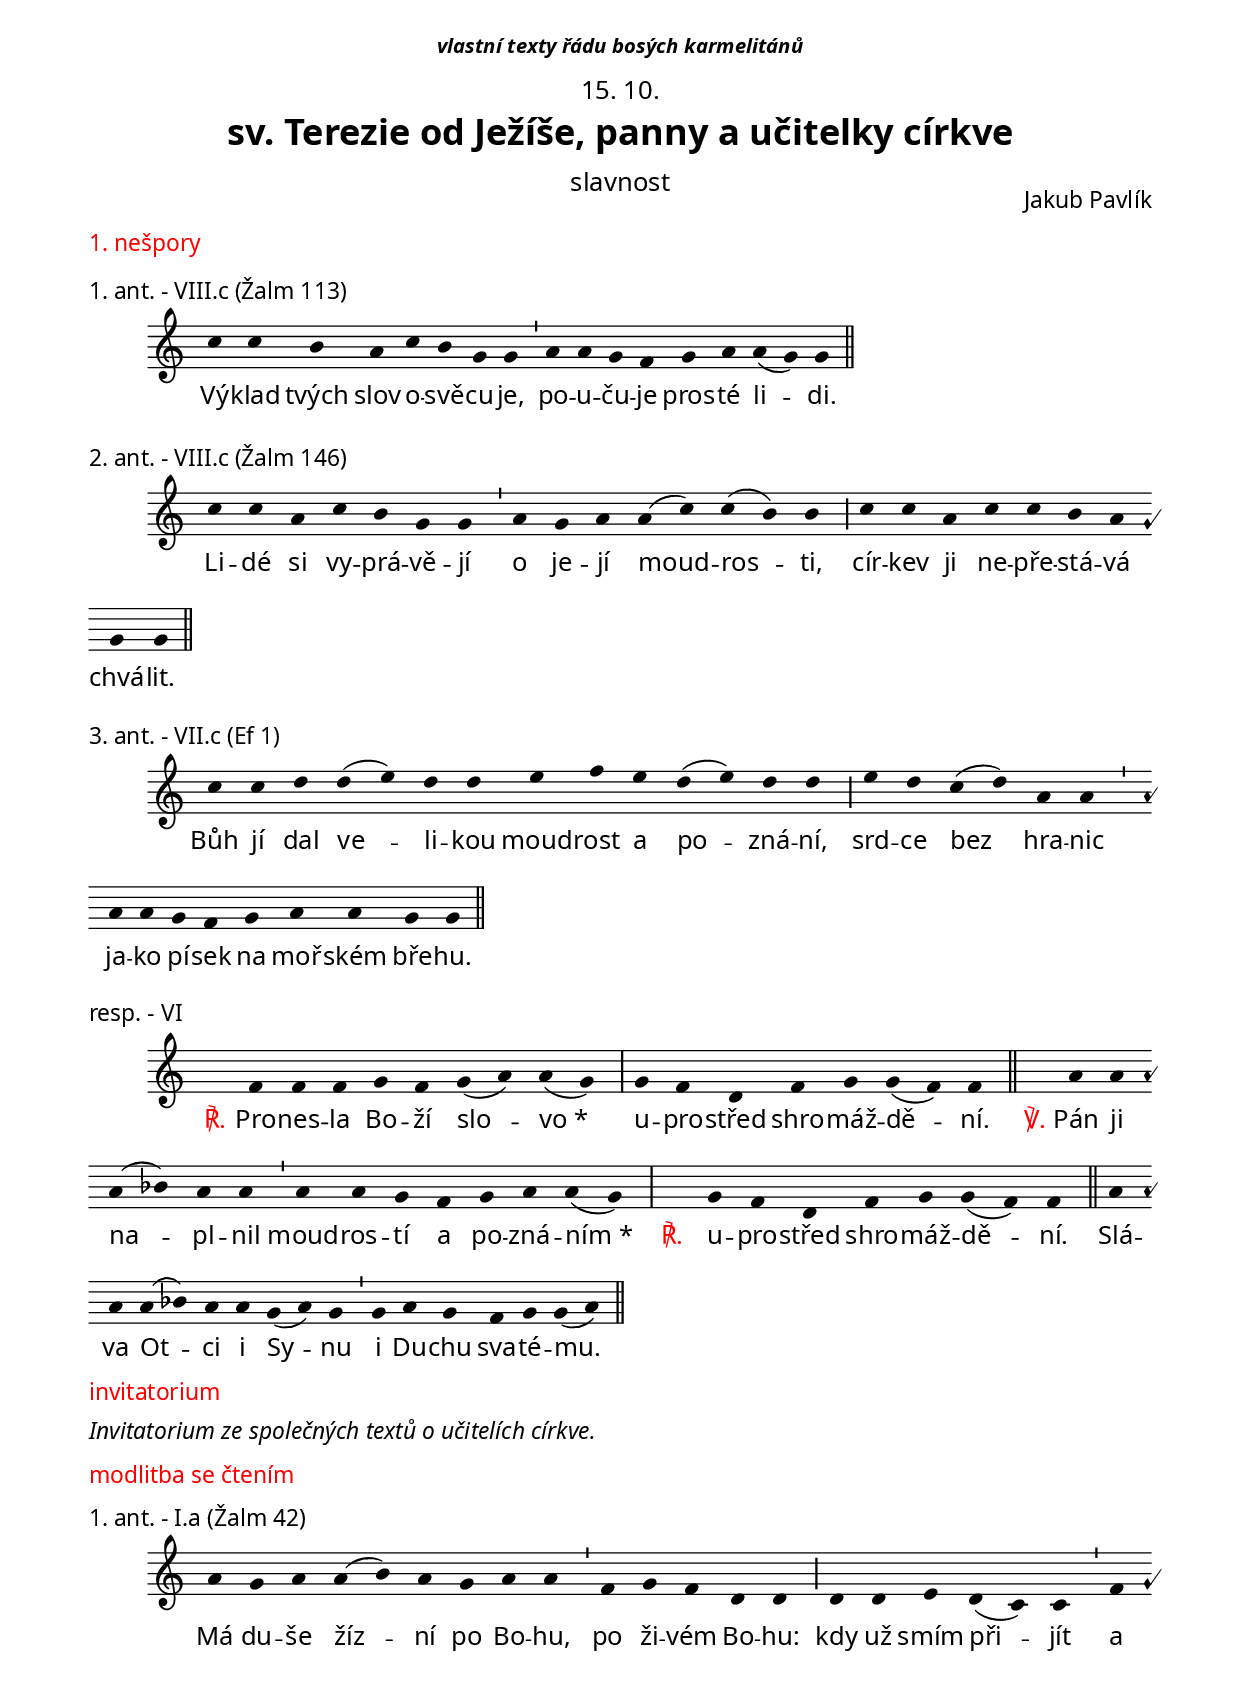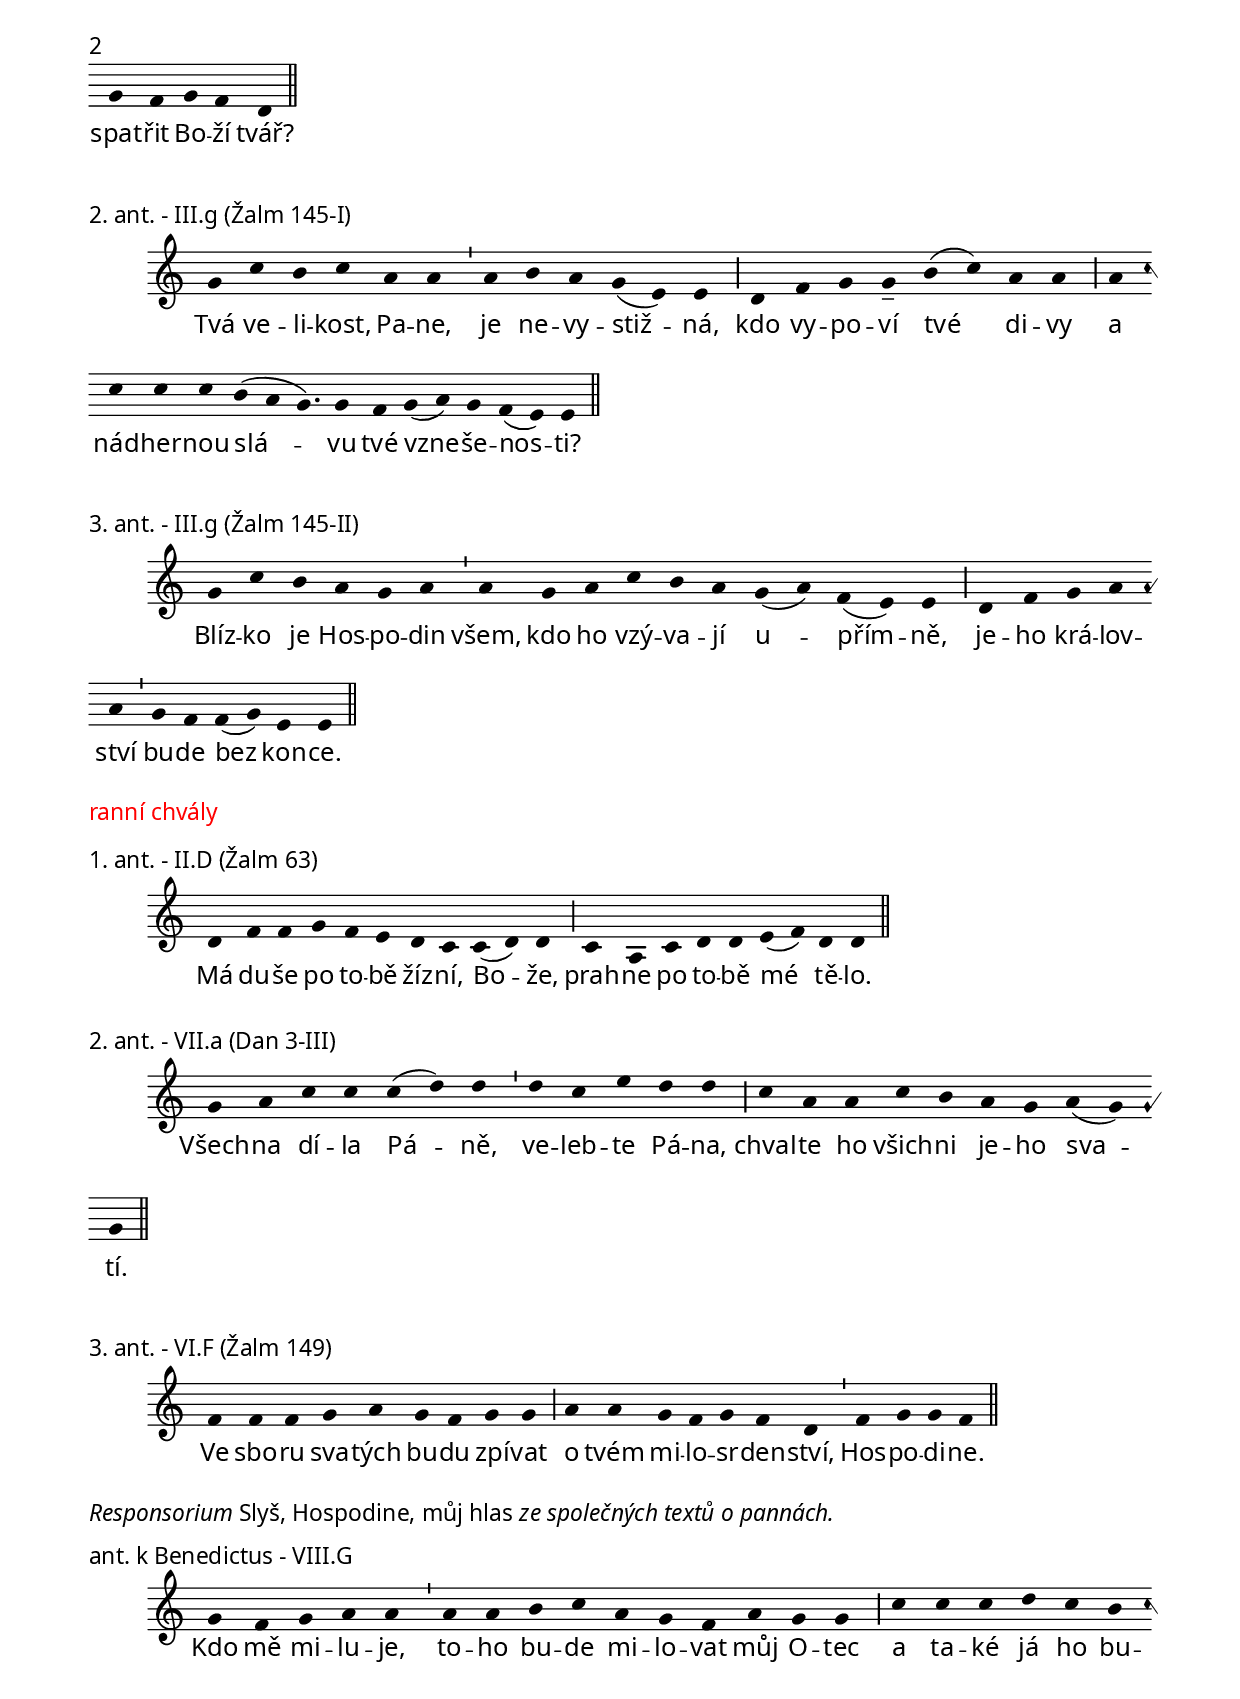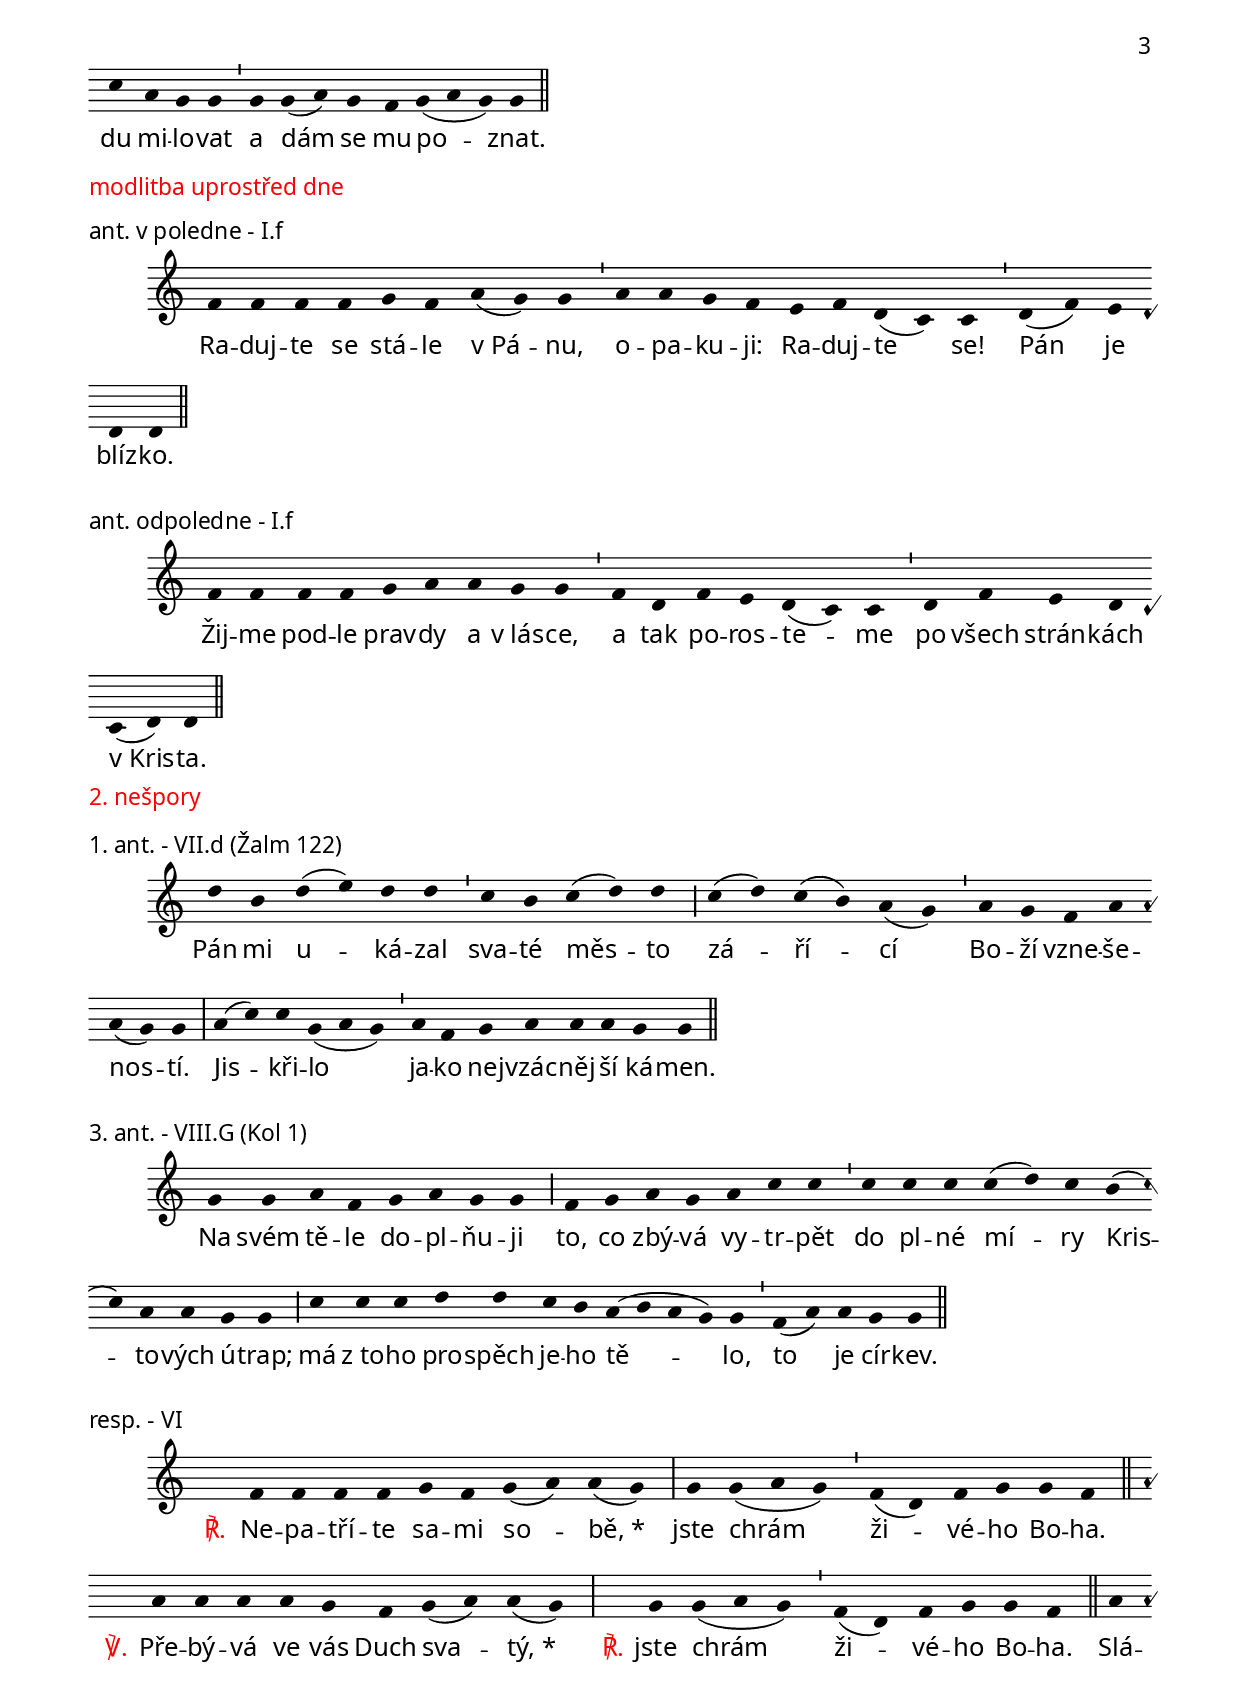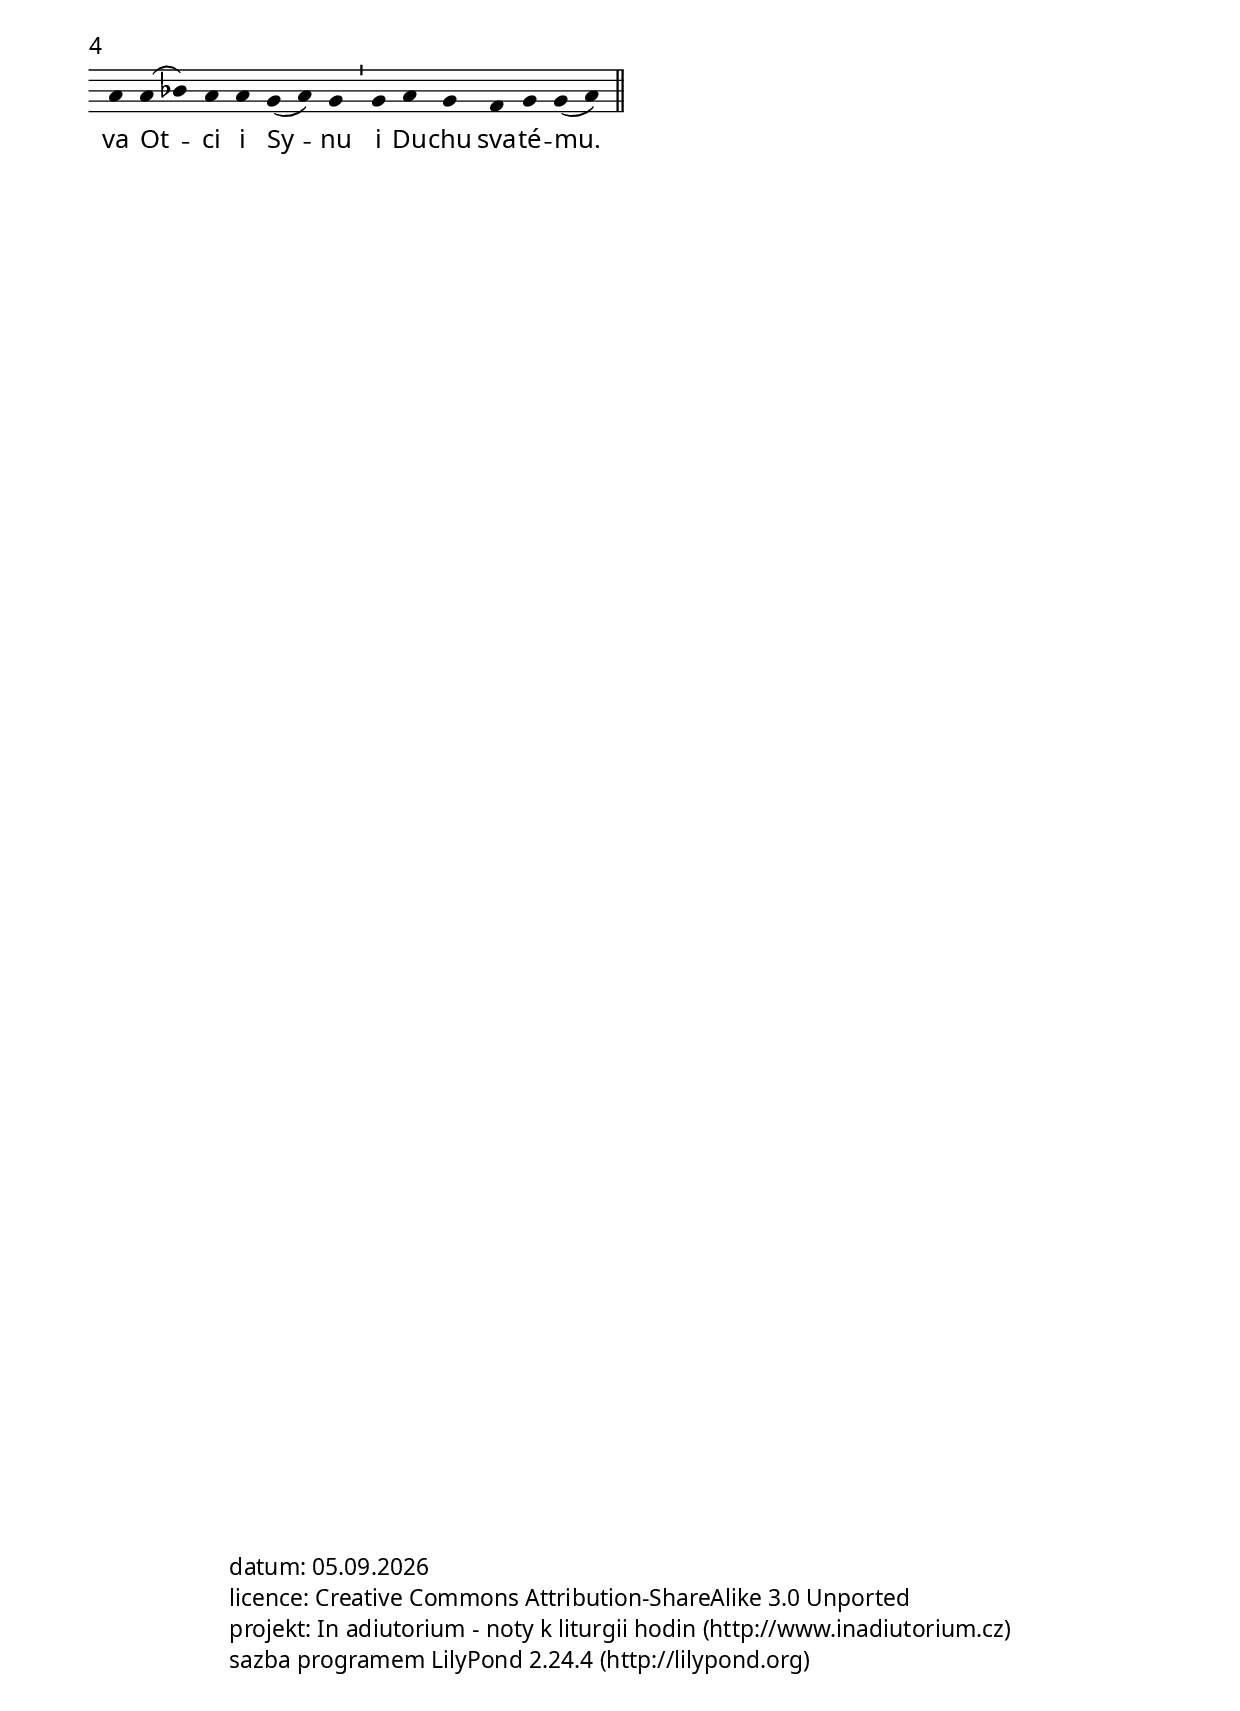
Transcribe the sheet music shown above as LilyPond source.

\version "2.19.80"

\include "../../spolecne.ly"
\include "../../spolecne/reholni.ly"
\include "../../dilyresponsorii.ly"
\version "2.12.0"

textyOCD = "vlastní texty řádu bosých karmelitánů"


\header {
  title = \markup\titleSvatek
            "sv. Terezie od Ježíše, panny a učitelky církve"
            slavnost
            "15. 10."
            \textyOCD
  composer = "Jakub Pavlík"
}

\markup {\nadpisHodinka {"1. nešpory"}}

\score {
  \relative c'' {
    \choralniRezim
    c4 c b a c b g g \barMin
    a a g f g a a( g) g \barFinalis
  }
  \addlyrics {
    Vý -- klad tvých slov o -- svě -- cu -- je,
    po -- u -- ču -- je pros -- té li -- di.
  }
  \header {
    quid = "1. ant."
    modus = "VIII"
    differentia = "c"
    psalmus = "Žalm 113"
    id = "1ne-a1"
    piece = \markup\sestavTitulek
  }
}

\score {
  \relative c'' {
    \choralniRezim
    c4 c a c b g g \barMin a g a a( c) c( b) b \barMaior
    c c a c c b a g g \barFinalis
  }
  \addlyrics {
    Li -- dé si vy -- prá -- vě -- jí
    o je -- jí moud -- ros -- ti,
    cír -- kev ji ne -- pře -- stá -- vá chvá -- lit.
  }
  \header {
    quid = "2. ant."
    modus = "VIII"
    differentia = "c"
    psalmus = "Žalm 146"
    fial = "sanktoral/1101vsichnisvati.ly#sexta?zacatek"
    id = "1ne-a2"
    piece = \markup\sestavTitulek
  }
}

\score {
  \relative c'' {
    \choralniRezim
    c4 c d d( e) d d e f e d( e) d d \barMaior
    e d c( d) a a \barMin
    a a g f g a a g g \barFinalis
  }
  \addlyrics {
    Bůh jí dal ve -- li -- kou moud -- rost a po -- zná -- ní,
    srd -- ce bez hra -- nic
    ja -- ko pí -- sek na moř -- ském bře -- hu.
  }
  \header {
    quid = "3. ant."
    modus = "VII"
    differentia = "c"
    psalmus = "Ef 1"
    id = "1ne-a3"
    piece = \markup\sestavTitulek
  }
}

\score {
  \relative c' {
    \choralniRezim

    % R
    \neviditelna f
    f4 f f g f g( a) a( g) \barMax
    g f d f g g( f) f \barFinalis
    % V
    \neviditelna a
    a4 a a( bes) a a \barMin a a g f g a a( g) \barMax
    % R
    \neviditelna a
    g f d f g g( f) f \barFinalis
    % Slava
    \respVIdoxologie \barFinalis
  }
  \addlyrics {
    \Response Pro -- nes -- la Bo -- ží slo -- vo_* u -- pro -- střed shro -- máž -- dě -- ní.
    \Verse Pán ji na -- pl -- nil moud -- ros -- tí a po -- zná -- ním_*
    \Response u -- pro -- střed shro -- máž -- dě -- ní.
    \textRespDoxologie
  }
  \header {
    quid = "resp."
    modus = "VI"
    id = "1ne-r"
    piece = \markup {\sestavTitulekResp}
  }
}

\score {
  \relative c' {
    \choralniRezim
  }
  \addlyrics {
    Svatá matko Terezie, ukaž nám cestu dokonalosti, po které přijdeme s Kristem do věčných příbytků.
  }
  \header {
    quid = "ant. k Magnificat"
    modus = ""
    differentia = ""
    psalmus = ""
    id = "1ne-amag"
    piece = \markup {\sestavTitulekBezZalmu}
  }
}

\markup {\nadpisHodinka {"invitatorium"}}

\markup\italic{
  Invitatorium ze společných textů o učitelích církve.
}

\markup {\nadpisHodinka {"modlitba se čtením"}}

\score {
  \relative c'' {
    \choralniRezim
    a4 g a a( b) a g a a \barMin
    f g f d d \barMaior
    d d e d( c) c \barMin
    f g f g f d \barFinalis
  }
  \addlyrics {
    Má du -- še žíz -- ní po Bo -- hu,
    po ži -- vém Bo -- hu:
    kdy už smím při -- jít
    a spat -- řit Bo -- ží tvář?
  }
  \header {
    quid = "1. ant."
    modus = "I"
    differentia = "a"
    psalmus = "Žalm 42"
    fial = "commune/zazemrele.ly#mc-a3"
    id = "mc-a1"
    piece = \markup\sestavTitulek
  }
}

\score {
  \relative c'' {
    \choralniRezim
    g4 c b c a a \barMin
    a b a g( e) e \barMaior
    d f g g-- b( c) a a \barMaior
    a c c c b( a g4.) g4 f g( a) g f( e) e \barFinalis
  }
  \addlyrics {
    Tvá ve -- li -- kost, Pa -- ne,
    je ne -- vy -- stiž -- ná,
    kdo vy -- po -- ví tvé di -- vy
    a nád -- her -- nou slá -- vu tvé vzne -- še -- nos -- ti?
  }
  \header {
    quid = "2. ant."
    modus = "III"
    differentia = "g"
    psalmus = "Žalm 145-I"
    id = "mc-a2"
    piece = \markup\sestavTitulek
  }
}

\score {
  \relative c'' {
    \choralniRezim
    g c b a g a \barMin
    a g a c b a g( a) f( e) e \barMaior
    d f g a a \barMin
    g f f( g) e e \barFinalis
  }
  \addlyrics {
    Blíz -- ko je Hos -- po -- din
    všem, kdo ho vzý -- va -- jí u -- přím -- ně,
    je -- ho krá -- lov -- ství
    bu -- de bez kon -- ce.
  }
  \header {
    quid = "3. ant."
    modus = "III"
    differentia = "g"
    psalmus = "Žalm 145-II"
    fial = "antifony/tyden3_7sobota.ly#up-ant3?zacatek=6"
    id = "mc-a3"
    piece = \markup\sestavTitulek
  }
}

% antifonu pro vigilii breviar.cz (zatím?) nemá

\markup {\nadpisHodinka {"ranní chvály"}}

\score {
  \relative c' {
    \choralniRezim
    d4 f f g f e d c c( d) d \barMaior
    c a c d d e( f) d d \barFinalis
  }
  \addlyrics {
    Má du -- še po to -- bě žíz -- ní, Bo -- že,
    prah -- ne po to -- bě mé tě -- lo.
  }
  \header {
    quid = "1. ant."
    modus = "II"
    differentia = "D"
    psalmus = "Žalm 63"
    id = "rch-a1"
    piece = \markup\sestavTitulek
  }
}

\score {
  \relative c'' {
    \choralniRezim
    g4 a c c c( d) d \barMin
    d c e d d \barMaior
    c a a c b a g a( g) g \barFinalis
  }
  \addlyrics {
    Všech -- na dí -- la Pá -- ně,
    ve -- leb -- te Pá -- na,
    chval -- te ho všich -- ni je -- ho sva -- tí.
  }
  \header {
    quid = "2. ant."
    modus = "VII"
    differentia = "a"
    psalmus = "Dan 3-III"
    id = "rch-a2"
    piece = \markup\sestavTitulek
  }
}

\score {
  \relative c' {
    \choralniRezim
    f4 f f g a g f g g \barMaior
    a a g f g f d \barMin
    f g g f \barFinalis
  }
  \addlyrics {
    Ve sbo -- ru sva -- tých bu -- du zpí -- vat
    o tvém mi -- lo -- sr -- den -- ství,
    Hos -- po -- di -- ne.
  }
  \header {
    quid = "3. ant."
    modus = "VI"
    differentia = "F"
    psalmus = "Žalm 149"
    id = "rch-a3"
    piece = \markup\sestavTitulek
  }
}

\markup\italic{
  Responsorium \upright{Slyš, Hospodine, můj hlas}
  ze společných textů o pannách.
}

\score {
  \relative c'' {
    \choralniRezim
    g4 f g a a \barMin
    a a b c a g f a g g \barMaior
    c c c d c b c a g g \barMin
    g g( a) g f g( a g) g \barFinalis
  }
  \addlyrics {
    Kdo mě mi -- lu -- je,
    to -- ho bu -- de mi -- lo -- vat můj O -- tec
    a ta -- ké já ho bu -- du mi -- lo -- vat
    a dám se mu po -- znat.
  }
  \header {
    quid = "ant. k Benedictus"
    modus = "VIII"
    differentia = "G"
    psalmus = ""
    fial = "antifony/velikonoce_nedeleA.ly#vimag2?zacatek=28"
    id = "rch-aben"
    piece = \markup {\sestavTitulekBezZalmu}
  }
}

\markup {\nadpisHodinka {"modlitba uprostřed dne"}}

\score {
  \relative c' {
    \choralniRezim
  }
  \addlyrics {
    Když se modlíš, vejdi do své komůrky, zavři dveře a modli se k svému Otci, který je ve skrytosti.
  }
  \header {
    quid = "ant. dopoledne"
    modus = ""
    differentia = ""
    psalmus = ""
    id = "tercie"
    piece = \markup\sestavTitulekBezZalmu
  }
}

\score {
  \relative c' {
    \choralniRezim
    f4 f f f g f a( g) g \barMin
    a a g f e f d( c) c \barMin
    d( f) e d d \barFinalis
  }
  \addlyrics {
    Ra -- duj -- te se stá -- le v_Pá -- nu,
    o -- pa -- ku -- ji: Ra -- duj -- te se!
    Pán je blíz -- ko.
  }
  \header {
    quid = "ant. v poledne"
    modus = "I"
    differentia = "f"
    psalmus = ""
    id = "sexta"
    piece = \markup\sestavTitulekBezZalmu
  }
}

\score {
  \relative c' {
    \choralniRezim
    f4 f f f g a a g g \barMin
    f d f e d( c) c \barMin
    d f e d c( d) d \barFinalis
  }
  \addlyrics {
    Žij -- me pod -- le prav -- dy a v_lás -- ce,
    a tak po -- ros -- te -- me
    po všech strán -- kách v_Kris -- ta.
  }
  \header {
    quid = "ant. odpoledne"
    modus = "I"
    differentia = "f"
    psalmus = ""
    id = "nona"
    piece = \markup\sestavTitulekBezZalmu
  }
}

\markup {\nadpisHodinka {"2. nešpory"}}

\score {
  \relative c'' {
    \choralniRezim
    d4 b d( e) d d \barMin
    c b c( d) d \barMaior
    c( d) c( b) a( g) \barMin a g f a a( g) g \barMax
    a( c) c g( a g) \barMin
    a f g a a a g g \barFinalis
  }
  \addlyrics {
    Pán mi u -- ká -- zal
    sva -- té měs -- to
    zá -- ří -- cí Bo -- ží vzne -- še -- nos -- tí.
    Jis -- kři -- lo
    ja -- ko nej -- vzác -- něj -- ší ká -- men.
  }
  \header {
    quid = "1. ant."
    modus = "VII"
    differentia = "d"
    psalmus = "Žalm 122"
    id = "2ne-a1"
    piece = \markup\sestavTitulek
  }
}

\score {
  \relative c'' {
    \choralniRezim
  }
  \addlyrics {
    Hle, Boží stánek mezi lidmi, Bůh bude přebývat uprostřed nich.
  }
  \header {
    quid = "2. ant."
    modus = ""
    differentia = ""
    psalmus = "Žalm 127"
    id = "2ne-a2"
    piece = \markup\sestavTitulek
  }
}

\score {
  \relative c'' {
    \choralniRezim
    g4 g a f g a g g \barMaior
    f g a g a c c \barMin
    c c c c( d) c b( c) a a g g \barMaior
    c c c d d c b a( b a g) g \barMin
    f( a) a g g \barFinalis
  }
  \addlyrics {
    Na svém tě -- le do -- pl -- ňu -- ji
    to, co zbý -- vá vy -- tr -- pět
    do pl -- né mí -- ry Kris -- to -- vých ú -- trap;
    má z_to -- ho pro -- spěch je -- ho tě -- lo,
    to je cír -- kev.
  }
  \header {
    quid = "3. ant."
    modus = "VIII"
    differentia = "G"
    psalmus = "Kol 1"
    fial = "commune/commune_jedenmucednik.ly#mc-avig?-aleluja"
    id = "2ne-a3"
    piece = \markup\sestavTitulek
  }
}

\score {
  \relative c' {
    \choralniRezim

    % R
    \neviditelna f
    f4 f f f g f g( a) a( g) \barMax
    g g( a g) \barMin f( d) f g g f \barFinalis
    % V
    \neviditelna a
    a a a a g f g( a) a( g) \barMax
    % R
    \neviditelna a
    g g( a g) \barMin f( d) f g g f \barFinalis
    % Slava
    \respVIdoxologie \barFinalis
  }
  \addlyrics {
    \Response Ne -- pa -- tří -- te sa -- mi so -- bě,_* jste chrám ži -- vé -- ho Bo -- ha.
    \Verse Pře -- bý -- vá ve vás Duch sva -- tý,_*
    \Response jste chrám ži -- vé -- ho Bo -- ha.
    \textRespDoxologie
  }
  \header {
    quid = "resp."
    modus = "VI"
    id = "2ne-r"
    piece = \markup {\sestavTitulekResp}
  }
}

\score {
  \relative c' {
    \choralniRezim
  }
  \addlyrics {
    Ať se vaše srdce nechvěje! V domě mého Otce je mnoho příbytků. Odcházím vám připravit místo.
  }
  \header {
    quid = "ant. k Magnificat"
    modus = ""
    differentia = ""
    psalmus = ""
    id = "2ne-amag"
    piece = \markup {\sestavTitulekBezZalmu}
  }
}
